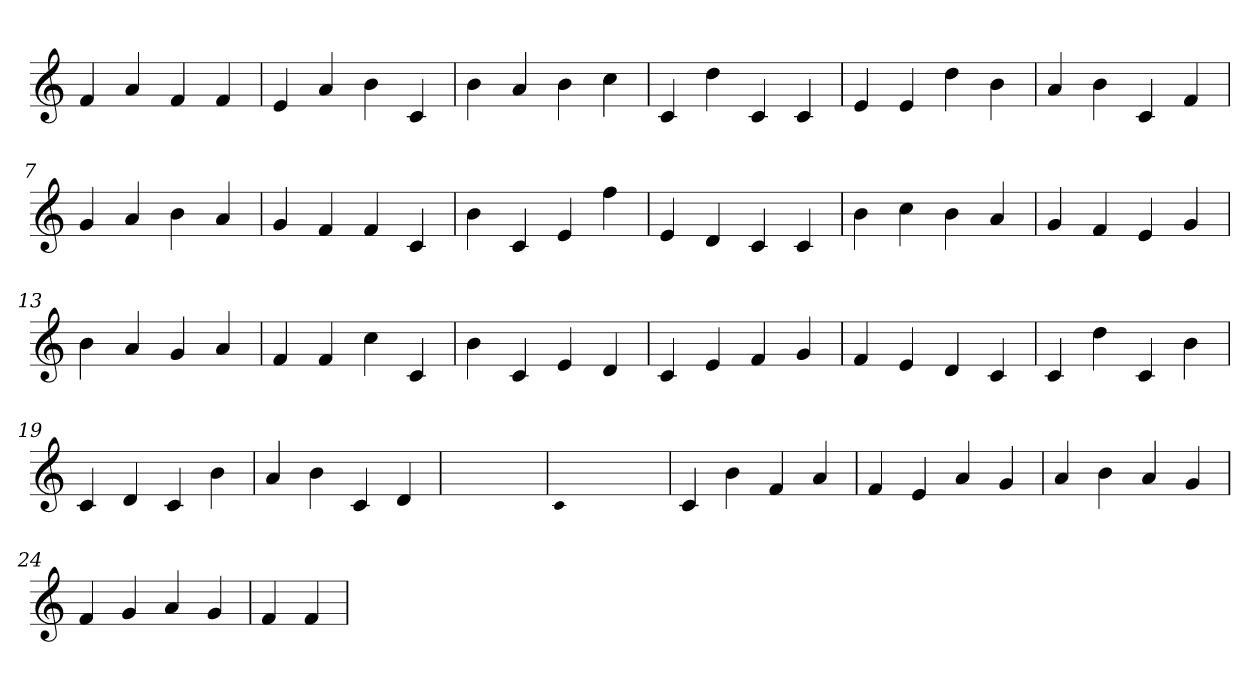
**kern
*part1
*staff1
*clefG2
=1
4f
4a
4f
4f
=2
4e
4a
4b
4c
=3
4b
4a
4b
4cc
=4
4c
4dd
4c
4c
=5
4e
4e
4dd
4b
=6
4a
4b
4c
4f
=7
4g
4a
4b
4a
=8
4g
4f
4f
4c
=9
4b
4c
4e
4ff
=10
4e
4d
4c
4c
=11
4b
4cc
4b
4a
=12
4g
4f
4e
4g
=13
4b
4a
4g
4a
=14
4f
4f
4cc
4c
=15
4b
4c
4e
4d
=16
4c
4e
4f
4g
=17
4f
4e
4d
4c
=18
4c
4dd
4c
4b
=19
4c
4d
4c
4b
=20
4a
4b
4c
4d
=21
1ryy
=21
qqc
1ryy
=21
4c
4b
4f
4a
=22
4f
4e
4a
4g
=23
4a
4b
4a
4g
=24
4f
4g
4a
4g
=25
4f
4f
=
*-
